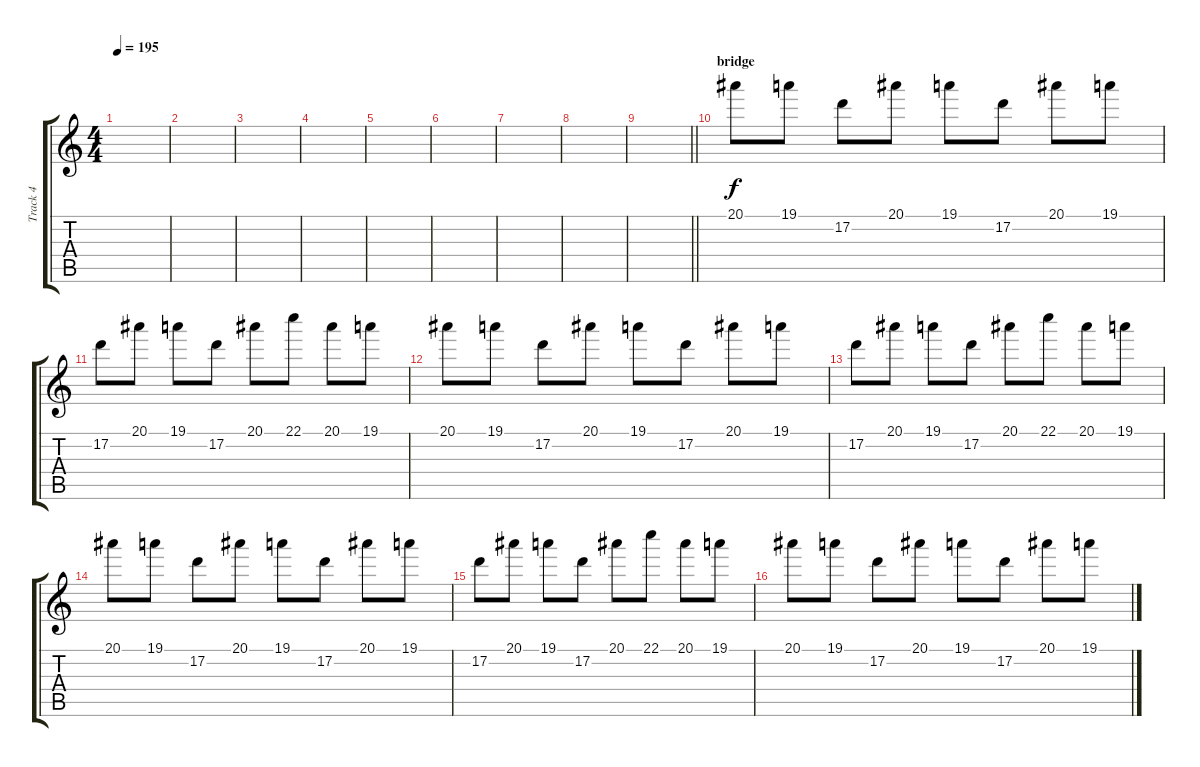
\track ("Track 4" "Track 4") {instrument overdrivenguitar}
\staff {score tabs}
\tuning (D4 A3 F3 C3 G2 C2) {hide}
\ts (4 4)
\tempo 195
\clef g2
\ks c
|
|
|
|
|
|
|
|
\barLineRight lightlight
|
\section ("" "bridge")
20.1.8 19.1.8 17.2.8 20.1.8 19.1.8 17.2.8 20.1.8 19.1.8 |
17.2.8 20.1.8 19.1.8 17.2.8 20.1.8 22.1.8 20.1.8 19.1.8 |
20.1.8 19.1.8 17.2.8 20.1.8 19.1.8 17.2.8 20.1.8 19.1.8 |
17.2.8 20.1.8 19.1.8 17.2.8 20.1.8 22.1.8 20.1.8 19.1.8 |
20.1.8 19.1.8 17.2.8 20.1.8 19.1.8 17.2.8 20.1.8 19.1.8 |
17.2.8 20.1.8 19.1.8 17.2.8 20.1.8 22.1.8 20.1.8 19.1.8 |
20.1.8 19.1.8 17.2.8 20.1.8 19.1.8 17.2.8 20.1.8 19.1.8
